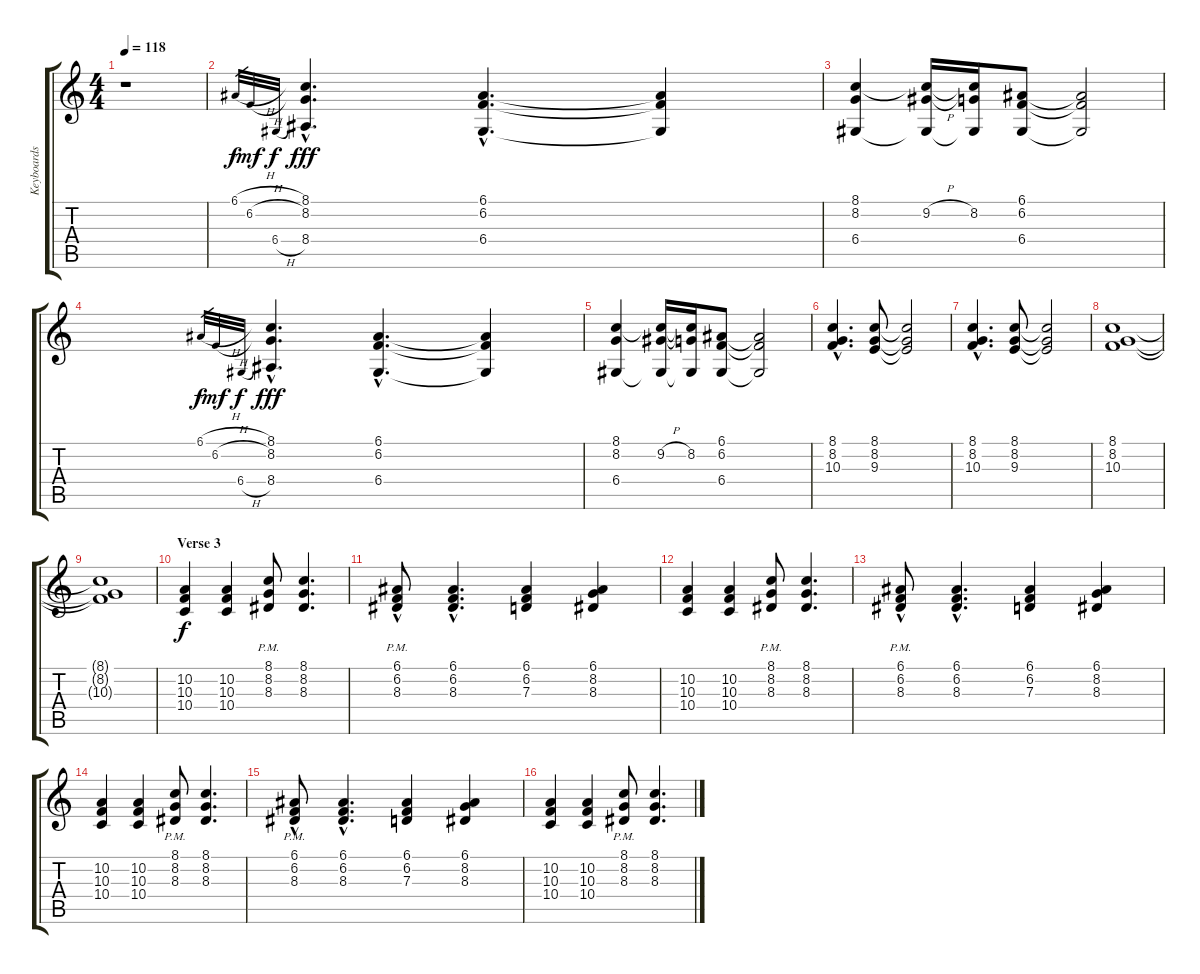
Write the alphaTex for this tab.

\track ("Keyboards" "Keyboards") {instrument drawbarorgan}
\staff {score tabs}
\tuning (E4 B3 G3 D3 A2 E2) {hide}
\ts (4 4)
\tempo 118
\clef g2
\ks c
r.1{dy mf} |
6.1{h}.32{gr dy f} 6.2{h}.32{gr dy mf} 6.4{h}.32{gr dy f} (8.1{hac} 8.2{hac} 8.4{hac}).4{d dy fff} (6.1{hac} 6.2{hac} 6.4{hac}).4{d} (6.1{t} 6.2{t} 6.4{t}).4 |
(8.1 8.2 6.4).4 (8.1{t} 9.2{h} 6.4{t}).16 (8.1{t} 8.2 6.4{t}).16 (6.1 6.2 6.4).8 (6.1{t} 6.2{t} 6.4{t}).2 |
6.1{h}.32{gr dy f} 6.2{h}.32{gr dy mf} 6.4{h}.32{gr dy f} (8.1{hac} 8.2{hac} 8.4{hac}).4{d dy fff} (6.1{hac} 6.2{hac} 6.4{hac}).4{d} (6.1{t} 6.2{t} 6.4{t}).4 |
(8.1 8.2 6.4).4 (8.1{t} 9.2{h} 6.4{t}).16 (8.1{t} 8.2 6.4{t}).16 (6.1 6.2 6.4).8 (6.1{t} 6.2{t} 6.4{t}).2 |
(8.1{hac} 8.2{hac} 10.3{hac}).4{d} (8.1 8.2 9.3).8 (8.1{t} 8.2{t} 9.3{t}).2 |
(8.1{hac} 8.2{hac} 10.3{hac}).4{d} (8.1 8.2 9.3).8 (8.1{t} 8.2{t} 9.3{t}).2 |
(8.1 8.2 10.3).1 |
(8.1{t} 8.2{t} 10.3{t}).1 |
\section ("" "Verse 3")
(10.2 10.3 10.4).4{dy f} (10.2 10.3 10.4).4 (8.1{pm} 8.2{pm} 8.3{pm}).8 (8.1 8.2 8.3).4{d} |
(6.1{hac pm} 6.2{pm} 8.3{pm}).8 (6.1{hac} 6.2{hac} 8.3{hac}).4{d} (6.1 6.2 7.3).4 (6.1 8.2 8.3).4 |
(10.2 10.3 10.4).4 (10.2 10.3 10.4).4 (8.1{pm} 8.2{pm} 8.3{pm}).8 (8.1 8.2 8.3).4{d} |
(6.1{hac pm} 6.2{pm} 8.3{pm}).8 (6.1{hac} 6.2{hac} 8.3{hac}).4{d} (6.1 6.2 7.3).4 (6.1 8.2 8.3).4 |
(10.2 10.3 10.4).4 (10.2 10.3 10.4).4 (8.1{pm} 8.2{pm} 8.3{pm}).8 (8.1 8.2 8.3).4{d} |
(6.1{hac pm} 6.2{pm} 8.3{pm}).8 (6.1{hac} 6.2{hac} 8.3{hac}).4{d} (6.1 6.2 7.3).4 (6.1 8.2 8.3).4 |
(10.2 10.3 10.4).4 (10.2 10.3 10.4).4 (8.1{pm} 8.2{pm} 8.3{pm}).8 (8.1 8.2 8.3).4{d}
